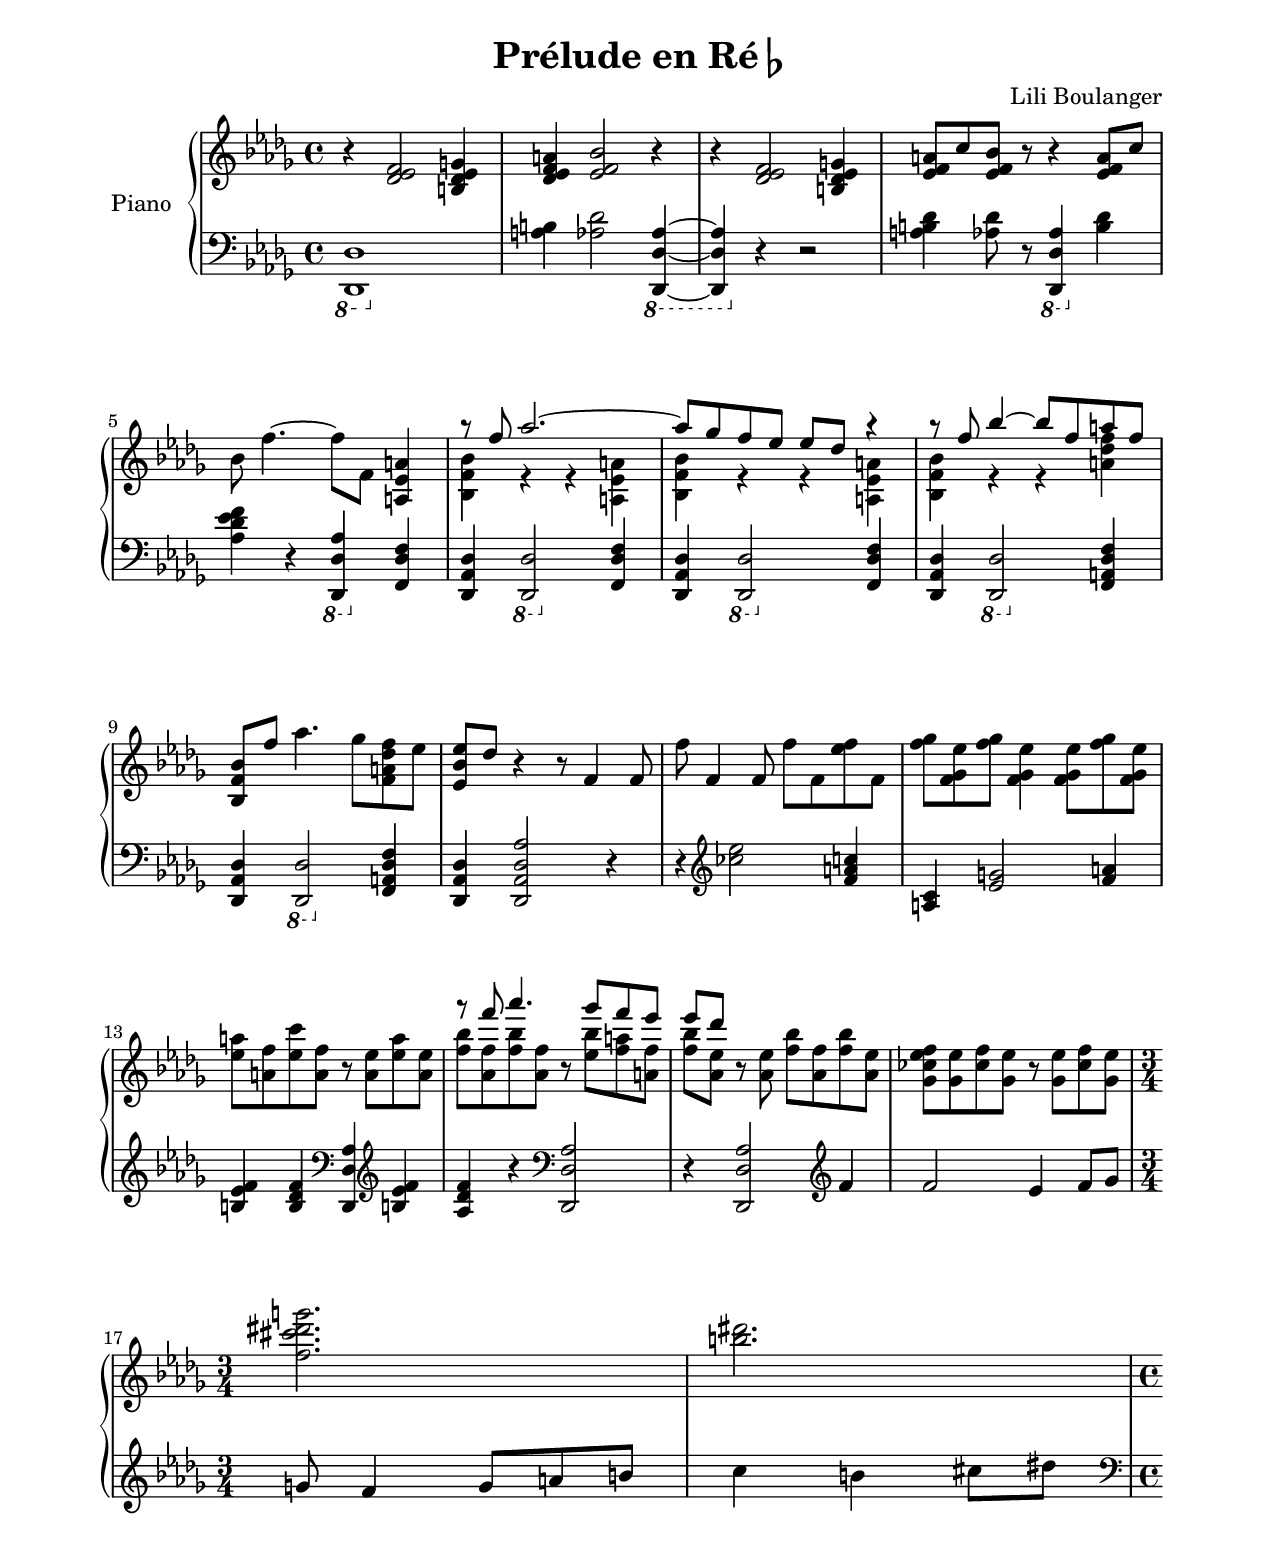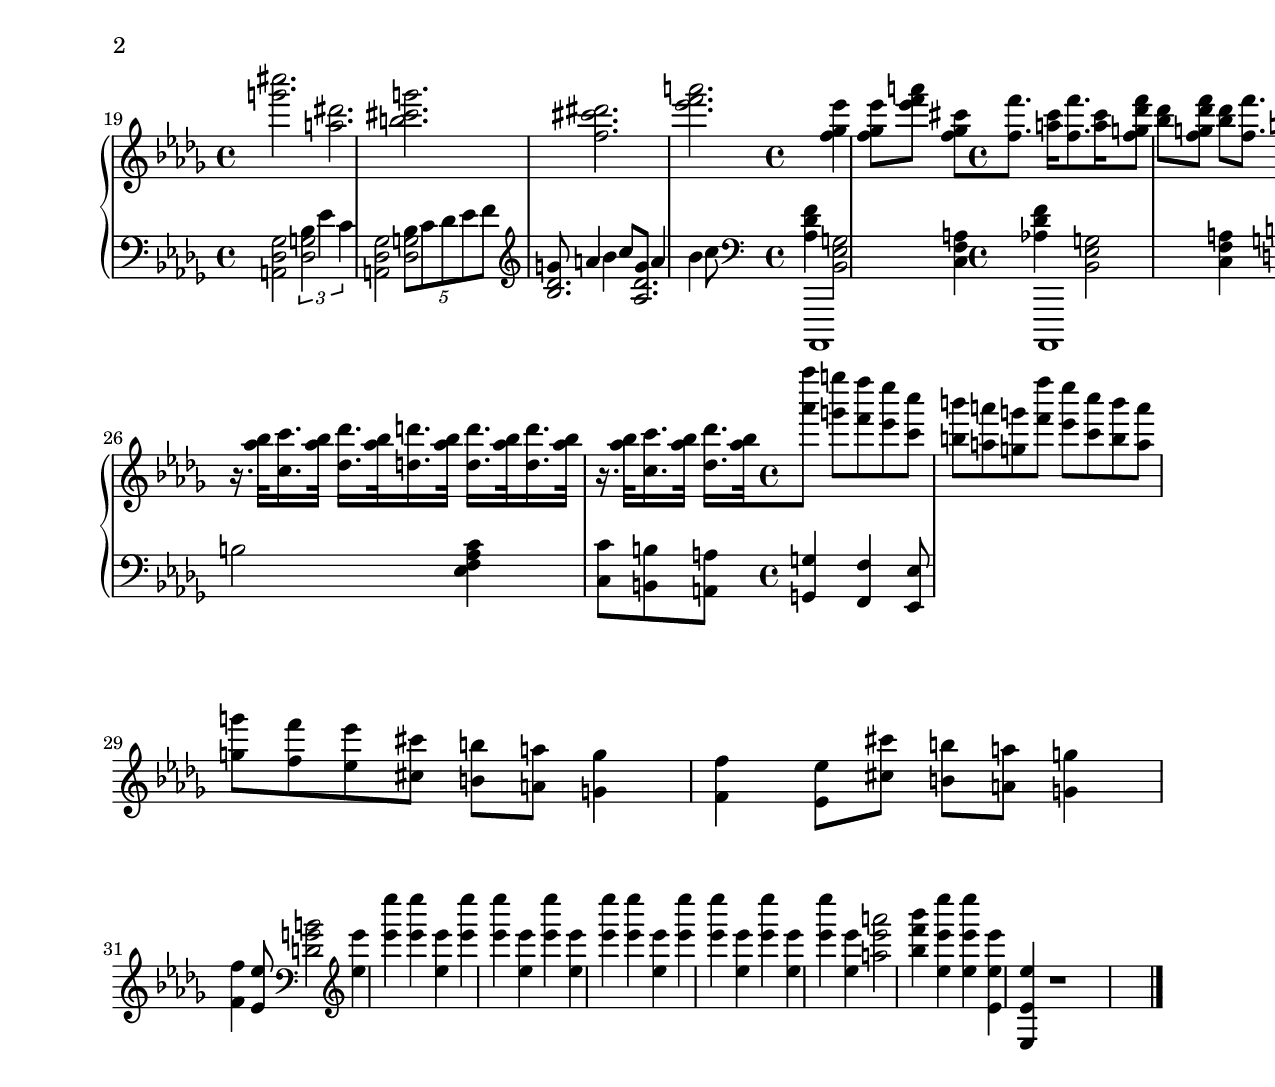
\version "2.23.82"

\include "settings.ily"
\include "style.ily"

\header {
  title = \markup { "Prélude en Ré" \flat }
  composer = "Lili Boulanger"
}

key_signature = \key df \major

middle = \relative c'' {
  <bf' f>8 <f af,> <bf f> <f af,> r <bf ef,> <a f> <f a,> |
  <bf f>8 <ef, af,> r <ef af,> <bf' f> <f af,> <bf f> <ef, af,> |
  <f ef cf gf>8 <ef gf,> <f cf> <ef gf,> r <ef gf,> <f cf> <ef gf,> |
}

upper = \relative c' {
  \clef treble
  \key_signature
  \time 4/4

  r4 <df ef f>2 <b df ef g>4 |
  <df ef f a> <ef f bf>2 r4 |
  r <df ef f>2 <b df ef g>4 |
  <ef f a>8 c' <ef, f bf> r r4 <ef f a>8 c' |

  bf8 f'4.~ f8 f, <a ef a,>4 |
  <<
    \new Voice {
      \voiceOne r8 f' af2.~ |
      af8 gf f ef ef df r4 |
      r8 f bf4~ bf8 f a f |
    }
    \new Voice {
      \voiceTwo <bf,, f' bf>4 r r <a ef' a> |
      <bf' f bf,> r r <a ef a,> |
      <bf f bf,> r r <f' df a> |
    }
  >>

  <bf,, f' bf>8 f'' af4. gf8 <f, a df f> ef' |
  <ef, bf' ef> df' r4 r8 f,4 f8 |
  f' f,4 f8 f'8 f, <ef'  f> f, |
  <f' gf> <ef gf, f> <f gf> <ef gf, f>4 <ef gf, f>8 <f gf> <ef gf, f> |

  <a ef> <f a,> <c' ef,> <f, a,> r <ef a,> <a ef> <ef a,> |

  <<
    \new Voice {
      \voiceOne
      r8 f' af4. gf8 f ef |
      ef df s2. |
    }
    \middle
  >>

  \time 3/4

  <g ds cs f,> <b, ds> <g' cs> <ds a> <g cs, b> <ds cs f,> |
  <a' f ef> <ef gf, f>4 <ef gf, f>8 <a f ef> <cs, gf f> |

  \time 4/4
  <f f,>8. <cs a>16 <f f,>8. <cs a>16 <f df g, f>8 <df bf> <f df g, f> <df bf> |
  <f f,>8. <cs a>16 <f f,>8. <cs a>16
  \tuplet 5/4 { <f df g, f>8 <df bf> <f df g, f> <df bf> <f df g, f> } |

  \time 3/4

  \repeat unfold 2 {
    <d d,>16. <af bf>32 <d d,>16. <af bf>32 <d d,>16. <af bf>32
    r16. <af bf>32 <c c,>16. <af bf>32 <df df,>16. <af bf>32 |
  }

  \time 4/4

  <af'' af,>8 <g g,> <f f,> <ef ef,> <c c,> <b b,> <a a,> <g g,> |
  <f' f,> <ef ef,> <c c,> <b b,> <a a,> <g g,> <f f,> <ef ef,> |
  \repeat unfold 2 {
    <cs cs,> <b b,> <a a,> <g g,>4 <f f,> <ef ef,>8 |
  }

  \clef "bass"
  <b g d>2

  \clef "treble"
  <ef ef'>4 <ef' ef'> |
  <ef ef'> <ef, ef'> <ef' ef'> <ef ef'> |
  <ef, ef'> <ef' ef'> <ef, ef'> <ef' ef'> |
  <ef ef'> <ef, ef'> <ef' ef'> <ef ef'> |
  <ef, ef'> <ef' ef'> <ef, ef'> <ef' ef'> |
  <ef, ef'> <a' ef a,>2 <bf f bf,>4 |
  <ef ef, ef,> <ef ef, ef,> <ef, ef, ef,> <ef, ef, ef,> |
  R1 |

  \bar "|."
}

lower = \relative c {
  \clef bass
  \key_signature
  \time 4/4

  \ottava #-1 <df, df,>1 \ottava #0 |
  <a'' b>4 <af df>2 \ottava #-1 <df,,, df' af'>4~ |
  <df df' af'>4 \ottava #0 r4 r2 |
  <a''' b df>4 <af df>8 r \ottava #-1 <df,,, df' af'>4 \ottava #0 <b''' df>4 |

  <af df ef f> r \ottava #-1 <df,,, df' af'> \ottava #0 <f' df' f> |
  \repeat unfold 2 {
    <df af' df> \ottava #-1 <df, df'>2 \ottava #0 <f' df' f>4 |
  }

  \repeat unfold 2 {
    <df af' df> \ottava #-1 <df, df'>2 \ottava #0 <f' a df f>4 |
  }
  <df af' df> <df af' df af'>2 r4 |
  r

  \clef "treble"
  <cf''' ef>2 <f, a c>4 |
  <c a> <ef g>2 <f a>4 |

  <f ef b> <f df b>

  \clef "bass"
  <df,, df' af'>

  \clef "treble"
  <f'' ef b>

  <f df af> r

  \clef "bass"
  <df,, df' af'>2 |

  r4 <df df' af'>2

  \clef "treble"
  f''4 |
  f2 ef4 f8 gf |

  \time 3/4

  g8 f4 g8 a b |
  c4 b cs8 ds |

  \time 4/4
  \clef "bass"
  <a,, df gf>2
  <<
    \tuplet 3/2 { bf'4 ef c }
    <df, g>2
  >> |

  <a df gf>2
  <<
    \tuplet 5/4 { bf'8 c df ef f }
    <df, g>2
  >> |

  \clef "treble"
  <<
    { g'8 a4 bf c8 }
    <bf, df>2.
  >> |

  <<
    { g'8 a4 bf c8 }
    <af, df>2.
  >> |

  \time 4/4
  \clef "bass"
  \repeat unfold 2 {
    <<
      { <af df f>4 <g ef bf>2 <a f c>4 }
      \new Voice { af,,,1 }
    >> |
  }

  \repeat unfold 2 {
    <b''' g d>4 b2 <c af f ef>4 |
  }

  <c c,>8 <b b,> <a a,> <g g,>4 <f f,> <ef ef,>8 |
}

\layout {
  \context {
    \Score
    \consists #(set-bars-per-line '(4))
  }
}

\score {
  \new PianoStaff \with {
    instrumentName = "Piano"
  } {
    <<
      \new Staff = "upper" \upper
      \new Staff = "lower" \lower
    >>
  }
}
